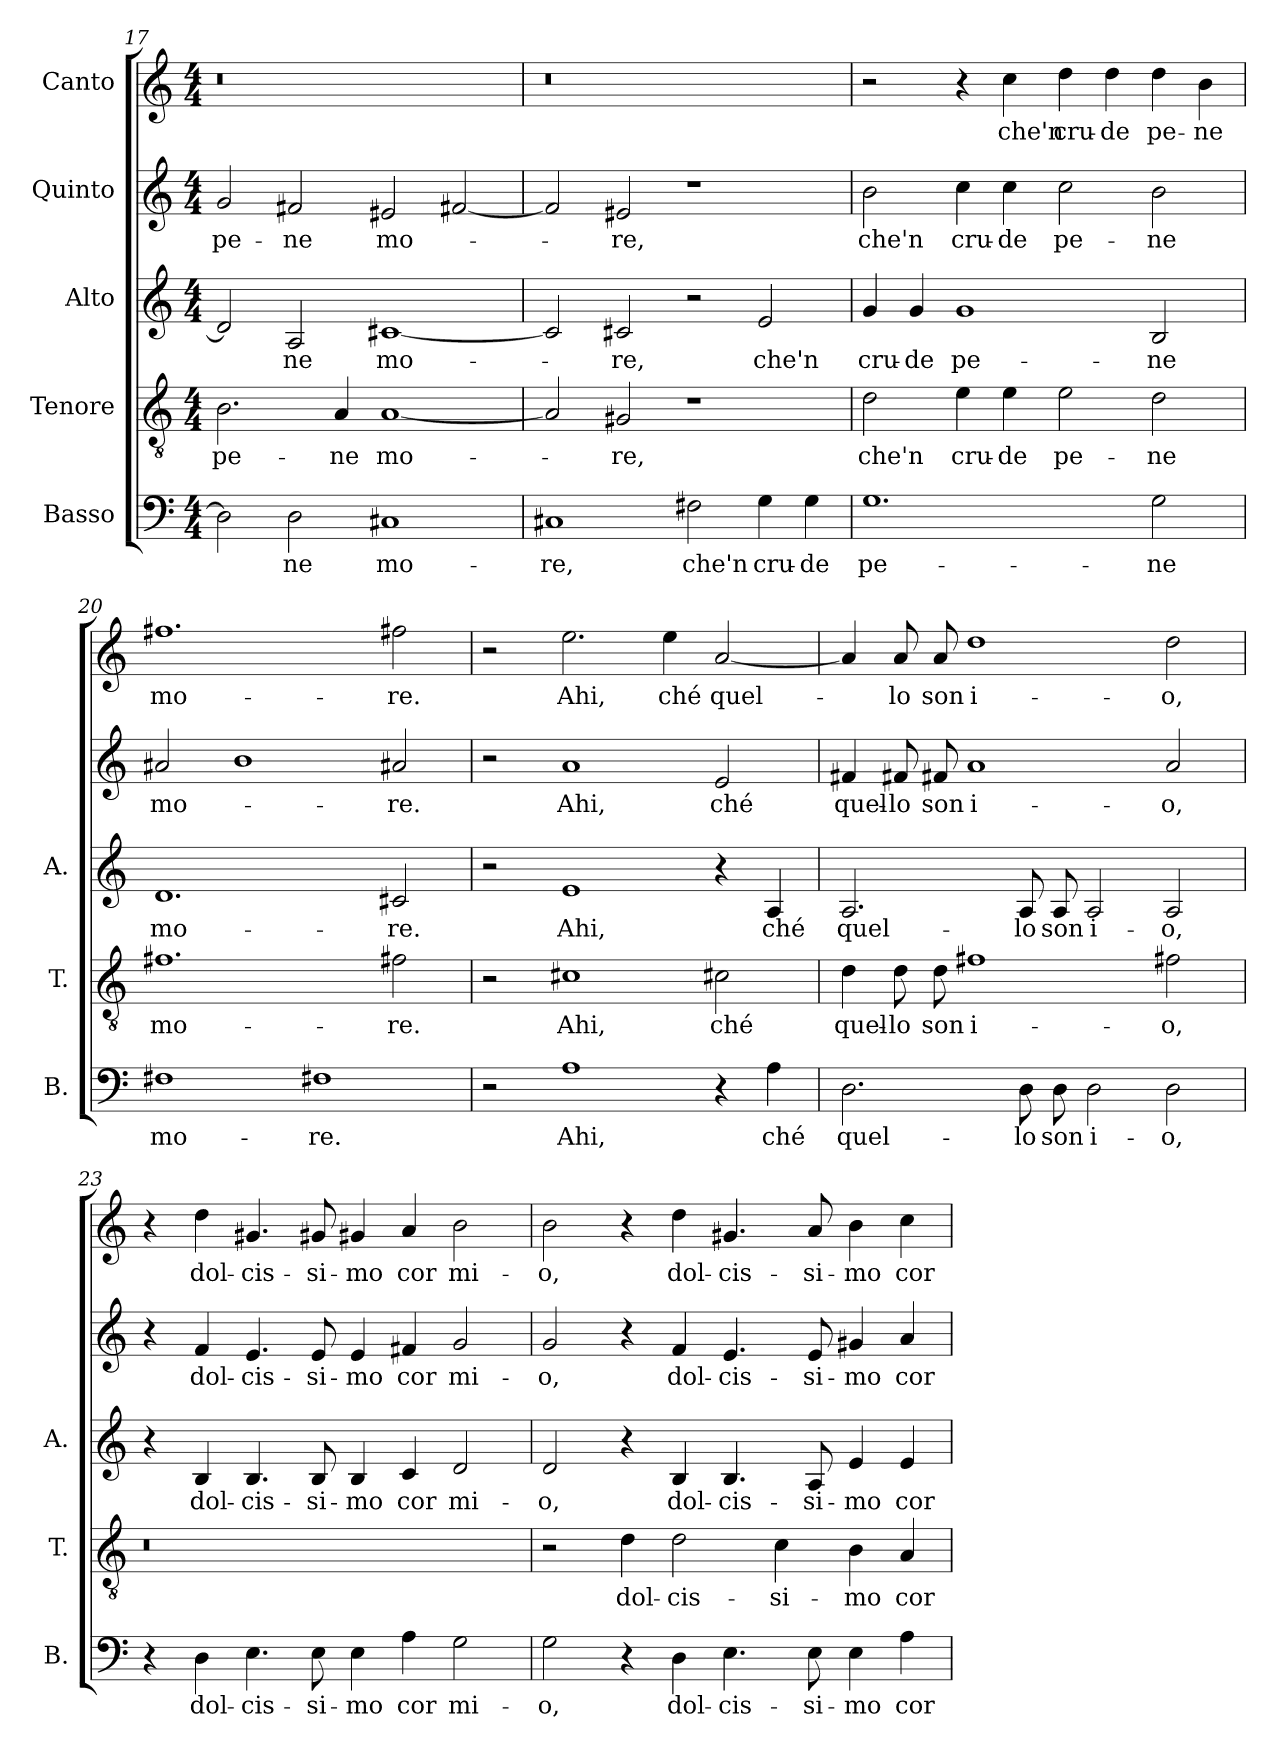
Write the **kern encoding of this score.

**kern	**text	**kern	**text	**kern	**text	**kern	**text	**kern	**text
*part5	*part5	*part4	*part4	*part3	*part3	*part2	*part2	*part1	*part1
*staff5	*staff5	*staff4	*staff4	*staff3	*staff3	*staff2	*staff2	*staff1	*staff1
*I"Basso	*	*I"Tenore	*	*I"Alto	*	*I"Quinto	*	*I"Canto	*
*I'B.	*	*I'T.	*	*I'A.	*	*	*	*	*
*clefF4	*	*clefGv2	*	*clefG2	*	*clefG2	*	*clefG2	*
*k[]	*	*k[]	*	*k[]	*	*k[]	*	*k[]	*
*C:	*	*C:	*	*C:	*	*C:	*	*C:	*
*M4/4	*	*M4/4	*	*M4/4	*	*M4/4	*	*M4/4	*
=17	=17	=17	=17	=17	=17	=17	=17	=17	=17
!	!	!	!	!	!	!	!	!LO:N:vis=0	!
2D\]	.	2.B\	pe-	2d/]	.	2g/	pe-	1r	.
2D\	-ne	.	.	2A/	-ne	2f#X/	-ne	.	.
.	.	4A/	-ne	.	.	.	.	.	.
1C#X/	mo-	[1A/	mo-	[1c#X/	mo-	2e#X/	mo-	1ryy	.
.	.	.	.	.	.	[2f#X/	.	.	.
=18	=18	=18	=18	=18	=18	=18	=18	=18	=18
!	!	!	!	!	!	!	!	!LO:N:vis=0	!
1C#X/	-re,	2A/]	.	2c#/]	.	2f#/]	.	1r	.
.	.	2G#X/	-re,	2c#X/	-re,	2e#X/	-re,	.	.
2F#X\	che'n	1r	.	2r	.	1r	.	1ryy	.
4G\	cru-	.	.	2e/	che'n	.	.	.	.
4G\	-de	.	.	.	.	.	.	.	.
=19	=19	=19	=19	=19	=19	=19	=19	=19	=19
1.G\	pe-	2d\	che'n	4g/	cru-	2b\	che'n	2r	.
.	.	.	.	4g/	-de	.	.	.	.
.	.	4e\	cru-	1g/	pe-	4cc\	cru-	4r	.
.	.	4e\	-de	.	.	4cc\	-de	4cc\	che'n
.	.	2e\	pe-	.	.	2cc\	pe-	4dd\	cru-
.	.	.	.	.	.	.	.	4dd\	-de
2G\	-ne	2d\	-ne	2B/	-ne	2b\	-ne	4dd\	pe-
.	.	.	.	.	.	.	.	4b\	-ne
=20	=20	=20	=20	=20	=20	=20	=20	=20	=20
1F#X\	mo-	1.f#X\	mo-	1.d/	mo-	2a#X/	mo-	1.ff#X\	mo-
.	.	.	.	.	.	1b\	.	.	.
1F#X\	-re.	.	.	.	.	.	.	.	.
.	.	2f#X\	-re.	2c#X/	-re.	2a#X/	-re.	2ff#X\	-re.
=21	=21	=21	=21	=21	=21	=21	=21	=21	=21
2r	.	2r	.	2r	.	2r	.	2r	.
1A\	Ahi,	1c#X\	Ahi,	1e/	Ahi,	1a/	Ahi,	2.ee\	Ahi,
.	.	.	.	.	.	.	.	4ee\	ché
4r	.	2c#X\	ché	4r	.	2e/	ché	[2a/	quel-
4A\	ché	.	.	4A/	ché	.	.	.	.
=22	=22	=22	=22	=22	=22	=22	=22	=22	=22
2.D\	quel-	4d\	quel-	2.A/	quel-	4f#X/	quel-	4a/]	.
.	.	8d\	-lo	.	.	8f#X/	-lo	8a/	-lo
.	.	8d\	son	.	.	8f#X/	son	8a/	son
.	.	1f#X\	i-	.	.	1a/	i-	1dd\	i-
8D\	-lo	.	.	8A/	-lo	.	.	.	.
8D\	son	.	.	8A/	son	.	.	.	.
2D\	i-	.	.	2A/	i-	.	.	.	.
2D\	-o,	2f#X\	-o,	2A/	-o,	2a/	-o,	2dd\	-o,
=23	=23	=23	=23	=23	=23	=23	=23	=23	=23
!	!	!LO:N:vis=0	!	!	!	!	!	!	!
4r	.	1r	.	4r	.	4r	.	4r	.
4D\	dol-	.	.	4B/	dol-	4f/	dol-	4dd\	dol-
4.E\	-cis-	.	.	4.B/	-cis-	4.e/	-cis-	4.g#X/	-cis-
8E\	-si-	.	.	8B/	-si-	8e/	-si-	8g#X/	-si-
4E\	-mo	1ryy	.	4B/	-mo	4e/	-mo	4g#X/	-mo
4A\	cor	.	.	4c/	cor	4f#X/	cor	4a/	cor
2G\	mi-	.	.	2d/	mi-	2g/	mi-	2b\	mi-
=24	=24	=24	=24	=24	=24	=24	=24	=24	=24
2G\	-o,	2r	.	2d/	-o,	2g/	-o,	2b\	-o,
4r	.	4d\	dol-	4r	.	4r	.	4r	.
4D\	dol-	2d\	-cis-	4B/	dol-	4f/	dol-	4dd\	dol-
4.E\	-cis-	.	.	4.B/	-cis-	4.e/	-cis-	4.g#X/	-cis-
.	.	4c\	-si-	.	.	.	.	.	.
8E\	-si-	.	.	8A/	-si-	8e/	-si-	8a/	-si-
4E\	-mo	4B\	-mo	4e/	-mo	4g#X/	-mo	4b\	-mo
4A\	cor	4A/	cor	4e/	cor	4a/	cor	4cc\	cor
=	=	=	=	=	=	=	=	=	=
*-	*-	*-	*-	*-	*-	*-	*-	*-	*-
